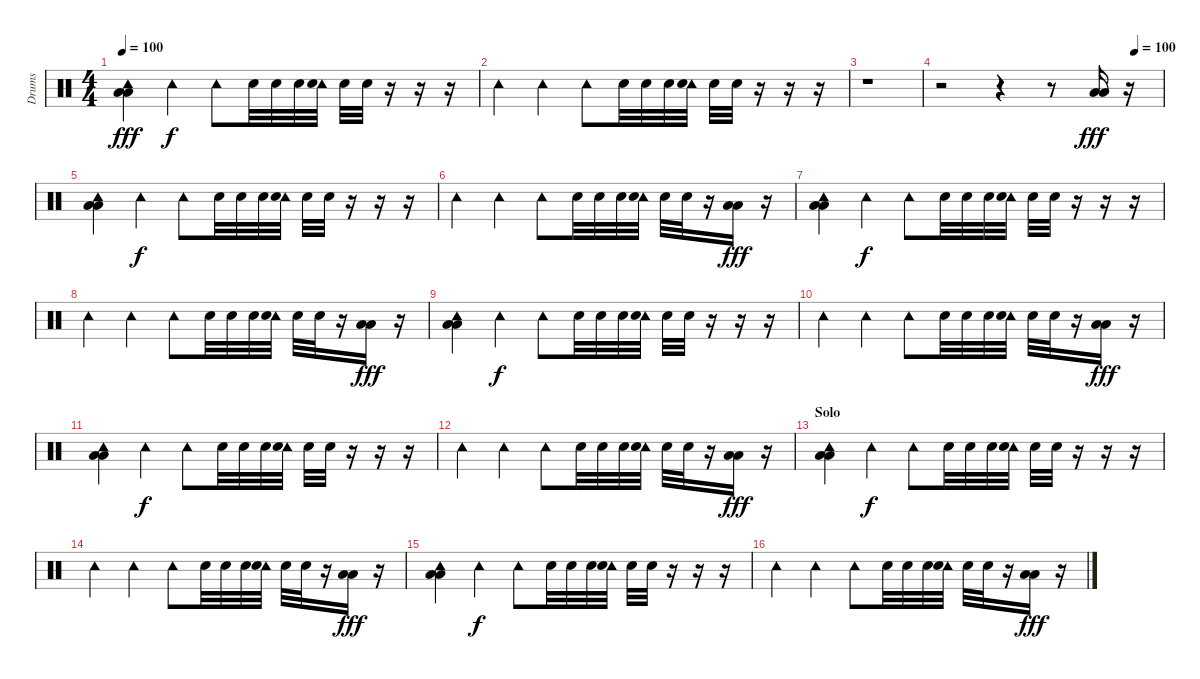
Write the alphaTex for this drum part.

\track ("Drums" "Drums") {instrument percussion}
\staff {score}
\articulation defaults
\ts (4 4)
\tempo 100
\clef neutral
\ks c
("Tambourine (hit)" "Low Floor Tom (hit)" "Low Tom (hit)").4{dy fff} "Tambourine (hit)".4{dy f} "Tambourine (hit)".8 "Snare (hit) 2".32 "Snare (hit) 2".32 "Snare (hit) 2".32 ("Tambourine (hit)" "Snare (hit) 2").32 "Snare (hit) 2".32 "Snare (hit) 2".32 r.16 r.16 r.16 |
"Tambourine (hit)".4 "Tambourine (hit)".4 "Tambourine (hit)".8 "Snare (hit) 2".32 "Snare (hit) 2".32 "Snare (hit) 2".32 ("Tambourine (hit)" "Snare (hit) 2").32 "Snare (hit) 2".32 "Snare (hit) 2".32 r.16 r.16 r.16 |
r.1 |
\tempo (100 0.875)
r.2 r.4 r.8 ("Low Floor Tom (hit)" "Low Tom (hit)").16{dy fff} r.16 |
("Tambourine (hit)" "Low Floor Tom (hit)" "Low Tom (hit)").4 "Tambourine (hit)".4{dy f} "Tambourine (hit)".8 "Snare (hit) 2".32 "Snare (hit) 2".32 "Snare (hit) 2".32 ("Tambourine (hit)" "Snare (hit) 2").32 "Snare (hit) 2".32 "Snare (hit) 2".32 r.16 r.16 r.16 |
"Tambourine (hit)".4 "Tambourine (hit)".4 "Tambourine (hit)".8 "Snare (hit) 2".32 "Snare (hit) 2".32 "Snare (hit) 2".32 ("Tambourine (hit)" "Snare (hit) 2").32 "Snare (hit) 2".32 "Snare (hit) 2".32 r.16 ("Low Floor Tom (hit)" "Low Tom (hit)").16{dy fff} r.16 |
("Tambourine (hit)" "Low Floor Tom (hit)" "Low Tom (hit)").4 "Tambourine (hit)".4{dy f} "Tambourine (hit)".8 "Snare (hit) 2".32 "Snare (hit) 2".32 "Snare (hit) 2".32 ("Tambourine (hit)" "Snare (hit) 2").32 "Snare (hit) 2".32 "Snare (hit) 2".32 r.16 r.16 r.16 |
"Tambourine (hit)".4 "Tambourine (hit)".4 "Tambourine (hit)".8 "Snare (hit) 2".32 "Snare (hit) 2".32 "Snare (hit) 2".32 ("Tambourine (hit)" "Snare (hit) 2").32 "Snare (hit) 2".32 "Snare (hit) 2".32 r.16 ("Low Floor Tom (hit)" "Low Tom (hit)").16{dy fff} r.16 |
("Tambourine (hit)" "Low Floor Tom (hit)" "Low Tom (hit)").4 "Tambourine (hit)".4{dy f} "Tambourine (hit)".8 "Snare (hit) 2".32 "Snare (hit) 2".32 "Snare (hit) 2".32 ("Tambourine (hit)" "Snare (hit) 2").32 "Snare (hit) 2".32 "Snare (hit) 2".32 r.16 r.16 r.16 |
"Tambourine (hit)".4 "Tambourine (hit)".4 "Tambourine (hit)".8 "Snare (hit) 2".32 "Snare (hit) 2".32 "Snare (hit) 2".32 ("Tambourine (hit)" "Snare (hit) 2").32 "Snare (hit) 2".32 "Snare (hit) 2".32 r.16 ("Low Floor Tom (hit)" "Low Tom (hit)").16{dy fff} r.16 |
("Tambourine (hit)" "Low Floor Tom (hit)" "Low Tom (hit)").4 "Tambourine (hit)".4{dy f} "Tambourine (hit)".8 "Snare (hit) 2".32 "Snare (hit) 2".32 "Snare (hit) 2".32 ("Tambourine (hit)" "Snare (hit) 2").32 "Snare (hit) 2".32 "Snare (hit) 2".32 r.16 r.16 r.16 |
"Tambourine (hit)".4 "Tambourine (hit)".4 "Tambourine (hit)".8 "Snare (hit) 2".32 "Snare (hit) 2".32 "Snare (hit) 2".32 ("Tambourine (hit)" "Snare (hit) 2").32 "Snare (hit) 2".32 "Snare (hit) 2".32 r.16 ("Low Floor Tom (hit)" "Low Tom (hit)").16{dy fff} r.16 |
\section ("" "Solo")
("Tambourine (hit)" "Low Floor Tom (hit)" "Low Tom (hit)").4 "Tambourine (hit)".4{dy f} "Tambourine (hit)".8 "Snare (hit) 2".32 "Snare (hit) 2".32 "Snare (hit) 2".32 ("Tambourine (hit)" "Snare (hit) 2").32 "Snare (hit) 2".32 "Snare (hit) 2".32 r.16 r.16 r.16 |
"Tambourine (hit)".4 "Tambourine (hit)".4 "Tambourine (hit)".8 "Snare (hit) 2".32 "Snare (hit) 2".32 "Snare (hit) 2".32 ("Tambourine (hit)" "Snare (hit) 2").32 "Snare (hit) 2".32 "Snare (hit) 2".32 r.16 ("Low Floor Tom (hit)" "Low Tom (hit)").16{dy fff} r.16 |
("Tambourine (hit)" "Low Floor Tom (hit)" "Low Tom (hit)").4 "Tambourine (hit)".4{dy f} "Tambourine (hit)".8 "Snare (hit) 2".32 "Snare (hit) 2".32 "Snare (hit) 2".32 ("Tambourine (hit)" "Snare (hit) 2").32 "Snare (hit) 2".32 "Snare (hit) 2".32 r.16 r.16 r.16 |
"Tambourine (hit)".4 "Tambourine (hit)".4 "Tambourine (hit)".8 "Snare (hit) 2".32 "Snare (hit) 2".32 "Snare (hit) 2".32 ("Tambourine (hit)" "Snare (hit) 2").32 "Snare (hit) 2".32 "Snare (hit) 2".32 r.16 ("Low Floor Tom (hit)" "Low Tom (hit)").16{dy fff} r.16
